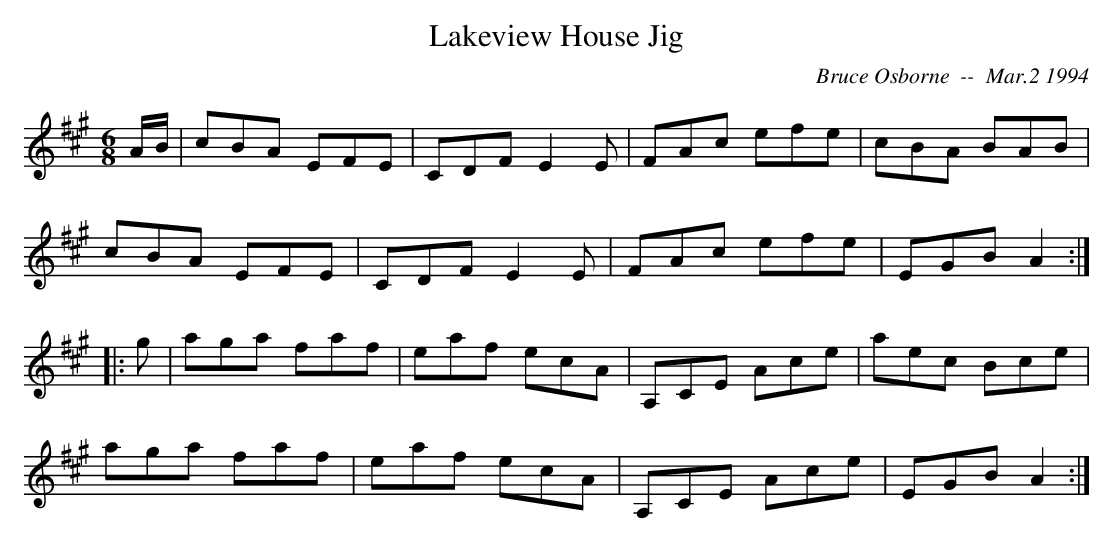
X:1
T:Lakeview House Jig
C:Bruce Osborne  --  Mar.2 1994
L:1/8
M:6/8
K:A
A/B/|cBA EFE|CDF E2 E|FAc efe|cBA BAB|
cBA EFE|CDF E2 E|FAc efe|EGB A2:|
|:g|aga faf|eaf ecA|A,CE Ace|aec Bce|
aga faf|eaf ecA|A,CE Ace|EGB A2:|
